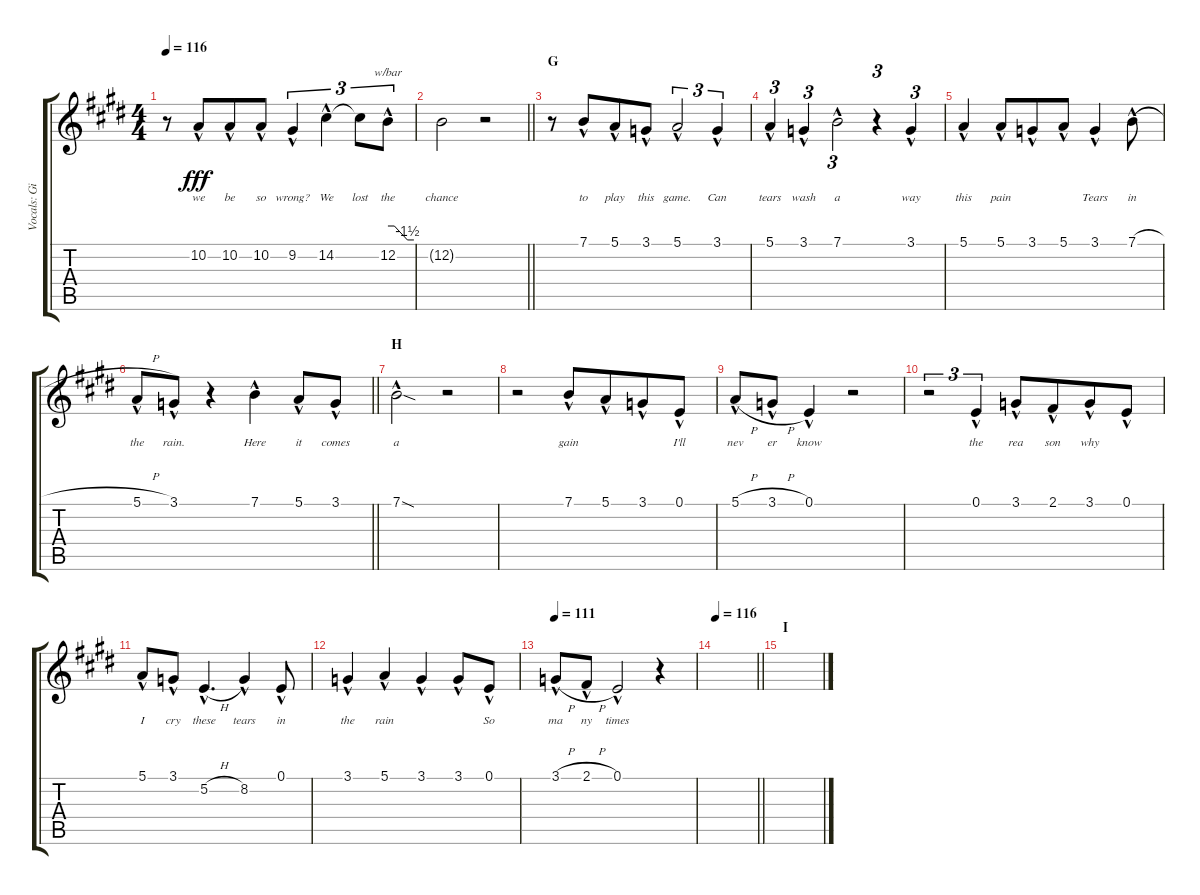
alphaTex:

\track ("Vocals: Gil" "Vocals: Gi") {instrument lead2sawtooth}
\staff {score tabs}
\tuning (E4 B3 G3 D3 A2 E2) {hide}
\ts (4 4)
\tempo 116
\clef g2
\ks e
r.8{dy fff beam merge} 10.2{hac}.8{lyrics (0 "we") lyrics (1 "") lyrics (2 "") lyrics (3 "") lyrics (4 "") beam merge} 10.2{hac}.8{lyrics (0 "be") lyrics (1 "") lyrics (2 "") lyrics (3 "") lyrics (4 "") beam merge} 10.2{hac}.8{lyrics (0 "so") lyrics (1 "") lyrics (2 "") lyrics (3 "") lyrics (4 "")} 9.2{hac}.4{tu (3 2) lyrics (0 "wrong?") lyrics (1 "") lyrics (2 "") lyrics (3 "") lyrics (4 "")} 14.2{hac}.4{tu (3 2) lyrics (0 "We") lyrics (1 "") lyrics (2 "") lyrics (3 "") lyrics (4 "")} 14.2{t}.8{tu (3 2) lyrics (0 "lost") lyrics (1 "") lyrics (2 "") lyrics (3 "") lyrics (4 "")} 12.2{hac}.8{tu (3 2) tbe (custom default 0 0 15 0 45 -6 60 -6) lyrics (0 "the") lyrics (1 "") lyrics (2 "") lyrics (3 "") lyrics (4 "")} |
\barLineRight lightlight
12.2{t}.2{lyrics (0 "chance") lyrics (1 "") lyrics (2 "") lyrics (3 "") lyrics (4 "")} r.2 |
\section ("" "G")
r.8 7.1{hac}.8{lyrics (0 "to") lyrics (1 "") lyrics (2 "") lyrics (3 "") lyrics (4 "") beam merge} 5.1{hac}.8{lyrics (0 "play") lyrics (1 "") lyrics (2 "") lyrics (3 "") lyrics (4 "") beam merge} 3.1{hac}.8{lyrics (0 "this") lyrics (1 "") lyrics (2 "") lyrics (3 "") lyrics (4 "")} 5.1{hac}.2{tu (3 2) lyrics (0 "game.") lyrics (1 "") lyrics (2 "") lyrics (3 "") lyrics (4 "")} 3.1{hac}.4{tu (3 2) lyrics (0 "Can") lyrics (1 "") lyrics (2 "") lyrics (3 "") lyrics (4 "")} |
5.1{hac}.4{tu (3 2) lyrics (0 "tears") lyrics (1 "") lyrics (2 "") lyrics (3 "") lyrics (4 "")} 3.1{hac}.4{tu (3 2) lyrics (0 "wash") lyrics (1 "") lyrics (2 "") lyrics (3 "") lyrics (4 "")} 7.1{hac}.2{tu (3 2) lyrics (0 "a") lyrics (1 "") lyrics (2 "") lyrics (3 "") lyrics (4 "")} r.4{tu (3 2)} 3.1{hac}.4{tu (3 2) lyrics (0 "way") lyrics (1 "") lyrics (2 "") lyrics (3 "") lyrics (4 "")} |
5.1{hac}.4{lyrics (0 "this") lyrics (1 "") lyrics (2 "") lyrics (3 "") lyrics (4 "")} 5.1{hac}.8{lyrics (0 "pain") lyrics (1 "") lyrics (2 "") lyrics (3 "") lyrics (4 "")} 3.1{hac}.8{lyrics (0 "") lyrics (1 "") lyrics (2 "") lyrics (3 "") lyrics (4 "") beam merge} 5.1{hac}.8{lyrics (0 "") lyrics (1 "") lyrics (2 "") lyrics (3 "") lyrics (4 "")} 3.1{hac}.4{lyrics (0 "Tears") lyrics (1 "") lyrics (2 "") lyrics (3 "") lyrics (4 "")} 7.1{h hac}.8{lyrics (0 "in") lyrics (1 "") lyrics (2 "") lyrics (3 "") lyrics (4 "")} |
\barLineRight lightlight
5.1{h hac}.8{lyrics (0 "the") lyrics (1 "") lyrics (2 "") lyrics (3 "") lyrics (4 "")} 3.1{hac}.8{lyrics (0 "rain.") lyrics (1 "") lyrics (2 "") lyrics (3 "") lyrics (4 "")} r.4 7.1{hac}.4{lyrics (0 "Here") lyrics (1 "") lyrics (2 "") lyrics (3 "") lyrics (4 "")} 5.1{hac}.8{lyrics (0 "it") lyrics (1 "") lyrics (2 "") lyrics (3 "") lyrics (4 "")} 3.1{hac}.8{lyrics (0 "comes") lyrics (1 "") lyrics (2 "") lyrics (3 "") lyrics (4 "")} |
\section ("" "H")
7.1{sod hac}.2{lyrics (0 "a") lyrics (1 "") lyrics (2 "") lyrics (3 "") lyrics (4 "")} r.2 |
r.2 7.1{hac}.8{lyrics (0 "gain") lyrics (1 "") lyrics (2 "") lyrics (3 "") lyrics (4 "")} 5.1{hac}.8{lyrics (0 "") lyrics (1 "") lyrics (2 "") lyrics (3 "") lyrics (4 "") beam merge} 3.1{hac}.8{lyrics (0 "") lyrics (1 "") lyrics (2 "") lyrics (3 "") lyrics (4 "")} 0.1{hac}.8{lyrics (0 "I'll") lyrics (1 "") lyrics (2 "") lyrics (3 "") lyrics (4 "")} |
5.1{h hac}.8{lyrics (0 "nev") lyrics (1 "") lyrics (2 "") lyrics (3 "") lyrics (4 "")} 3.1{h hac}.8{lyrics (0 "er") lyrics (1 "") lyrics (2 "") lyrics (3 "") lyrics (4 "")} 0.1{hac}.4{lyrics (0 "know") lyrics (1 "") lyrics (2 "") lyrics (3 "") lyrics (4 "")} r.2 |
r.2{tu (3 2)} 0.1{hac}.4{tu (3 2) lyrics (0 "the") lyrics (1 "") lyrics (2 "") lyrics (3 "") lyrics (4 "")} 3.1{hac}.8{lyrics (0 "rea") lyrics (1 "") lyrics (2 "") lyrics (3 "") lyrics (4 "")} 2.1{hac}.8{lyrics (0 "son") lyrics (1 "") lyrics (2 "") lyrics (3 "") lyrics (4 "") beam merge} 3.1{hac}.8{lyrics (0 "why") lyrics (1 "") lyrics (2 "") lyrics (3 "") lyrics (4 "")} 0.1{hac}.8{lyrics (0 "") lyrics (1 "") lyrics (2 "") lyrics (3 "") lyrics (4 "")} |
5.1{hac}.8{lyrics (0 "I") lyrics (1 "") lyrics (2 "") lyrics (3 "") lyrics (4 "")} 3.1{hac}.8{lyrics (0 "cry") lyrics (1 "") lyrics (2 "") lyrics (3 "") lyrics (4 "")} 5.2{h hac}.4{d lyrics (0 "these") lyrics (1 "") lyrics (2 "") lyrics (3 "") lyrics (4 "")} 8.2{hac}.4{lyrics (0 "tears") lyrics (1 "") lyrics (2 "") lyrics (3 "") lyrics (4 "")} 0.1{hac}.8{lyrics (0 "in") lyrics (1 "") lyrics (2 "") lyrics (3 "") lyrics (4 "")} |
3.1{hac}.4{lyrics (0 "the") lyrics (1 "") lyrics (2 "") lyrics (3 "") lyrics (4 "")} 5.1{hac}.4{lyrics (0 "rain") lyrics (1 "") lyrics (2 "") lyrics (3 "") lyrics (4 "")} 3.1{hac}.4{lyrics (0 "") lyrics (1 "") lyrics (2 "") lyrics (3 "") lyrics (4 "")} 3.1{hac}.8{lyrics (0 "") lyrics (1 "") lyrics (2 "") lyrics (3 "") lyrics (4 "")} 0.1{hac}.8{lyrics (0 "So") lyrics (1 "") lyrics (2 "") lyrics (3 "") lyrics (4 "")} |
\tempo 111
3.1{h hac}.8{lyrics (0 "ma") lyrics (1 "") lyrics (2 "") lyrics (3 "") lyrics (4 "")} 2.1{h hac}.8{lyrics (0 "ny") lyrics (1 "") lyrics (2 "") lyrics (3 "") lyrics (4 "")} 0.1{hac}.2{lyrics (0 "times") lyrics (1 "") lyrics (2 "") lyrics (3 "") lyrics (4 "")} r.4 |
\tempo 116
\barLineRight lightlight
|
\section ("" "I")
